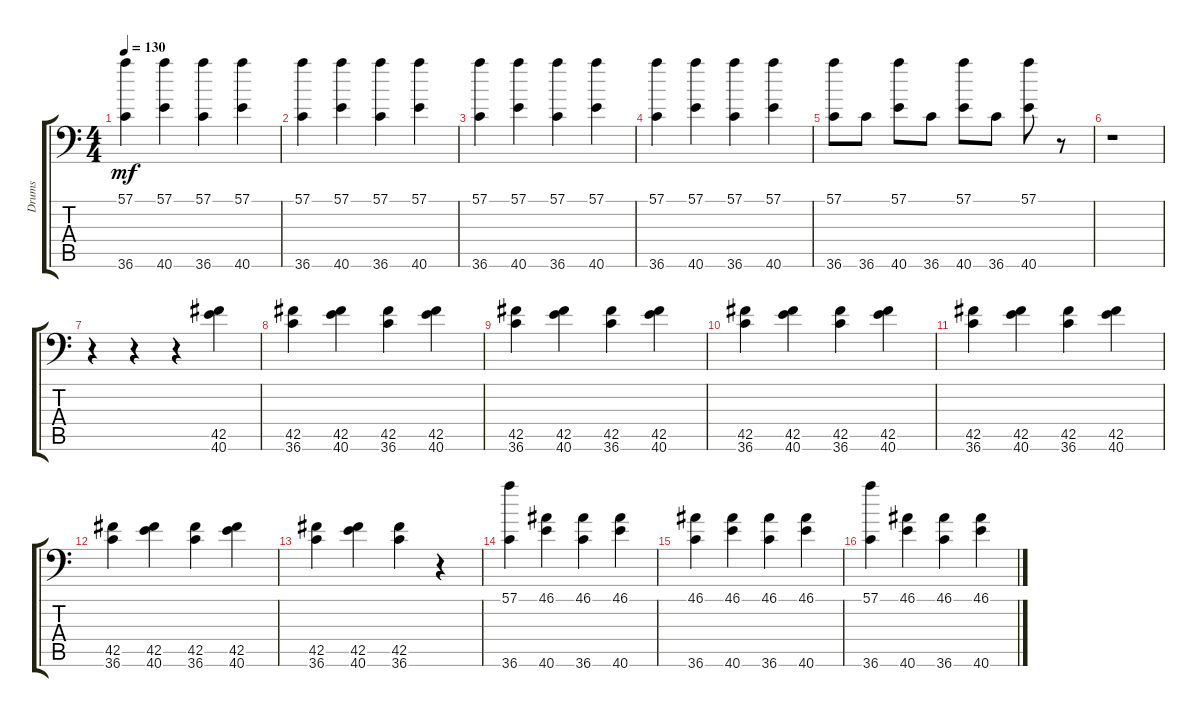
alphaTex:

\track ("Drums" "Drums") {instrument acousticgrandpiano}
\staff {score tabs}
\tuning (C-1 C-1 C-1 C-1 C-1 C-1) {hide}
\ts (4 4)
\tempo 130
\clef f4
\ks c
(57.1 36.6).4{dy mf} (57.1 40.6).4 (57.1 36.6).4 (57.1 40.6).4 |
(57.1 36.6).4 (57.1 40.6).4 (57.1 36.6).4 (57.1 40.6).4 |
(57.1 36.6).4 (57.1 40.6).4 (57.1 36.6).4 (57.1 40.6).4 |
(57.1 36.6).4 (57.1 40.6).4 (57.1 36.6).4 (57.1 40.6).4 |
(57.1 36.6).8 36.6.8 (57.1 40.6).8 36.6.8 (57.1 40.6).8 36.6.8 (57.1 40.6).8 r.8 |
r.1 |
r.4 r.4 r.4 (42.5 40.6).4 |
(42.5 36.6).4 (42.5 40.6).4 (42.5 36.6).4 (42.5 40.6).4 |
(42.5 36.6).4 (42.5 40.6).4 (42.5 36.6).4 (42.5 40.6).4 |
(42.5 36.6).4 (42.5 40.6).4 (42.5 36.6).4 (42.5 40.6).4 |
(42.5 36.6).4 (42.5 40.6).4 (42.5 36.6).4 (42.5 40.6).4 |
(42.5 36.6).4 (42.5 40.6).4 (42.5 36.6).4 (42.5 40.6).4 |
(42.5 36.6).4 (42.5 40.6).4 (42.5 36.6).4 r.4 |
(57.1 36.6).4 (46.1 40.6).4 (46.1 36.6).4 (46.1 40.6).4 |
(46.1 36.6).4 (46.1 40.6).4 (46.1 36.6).4 (46.1 40.6).4 |
(57.1 36.6).4 (46.1 40.6).4 (46.1 36.6).4 (46.1 40.6).4
